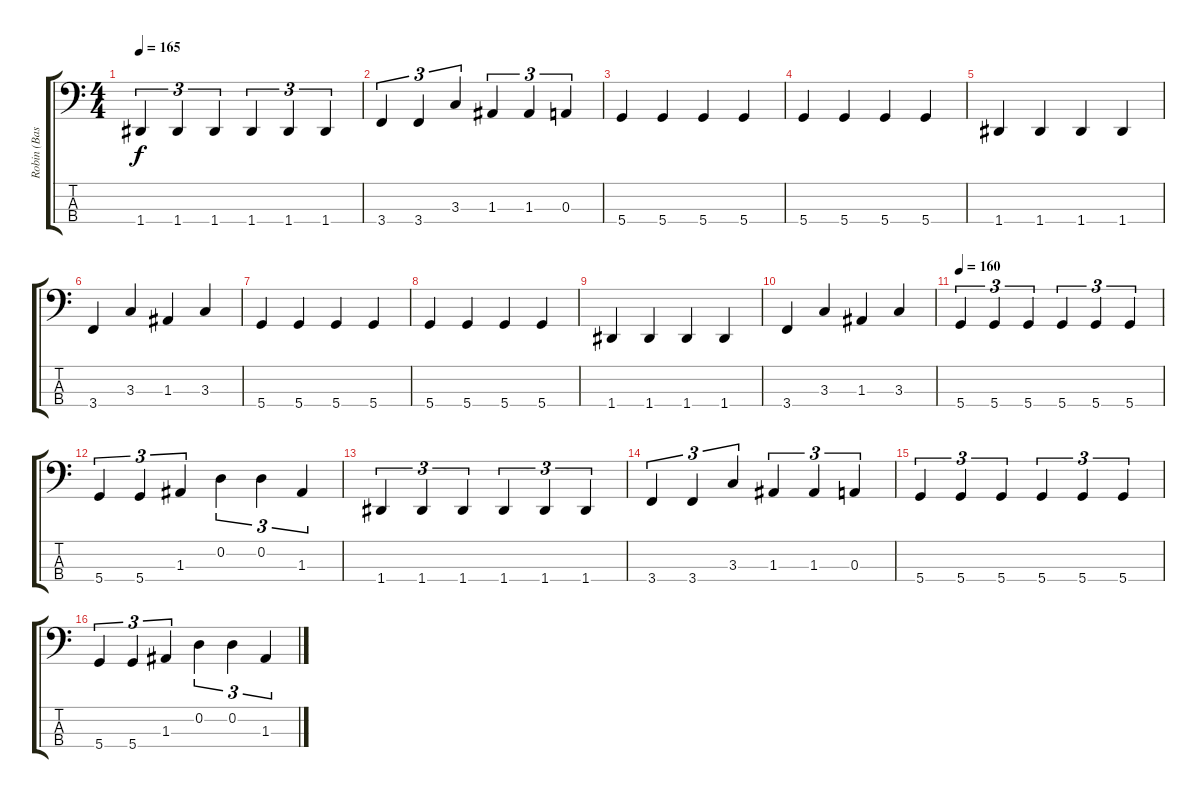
\track ("Robin (Bass)" "Robin (Bas") {instrument electricbassfinger}
\staff {score tabs}
\tuning (G2 D2 A1 D1) {hide}
\ts (4 4)
\tempo 165
\clef f4
\ks c
1.4.4{tu (3 2) dy f} 1.4.4{tu (3 2)} 1.4.4{tu (3 2)} 1.4.4{tu (3 2)} 1.4.4{tu (3 2)} 1.4.4{tu (3 2)} |
3.4.4{tu (3 2)} 3.4.4{tu (3 2)} 3.3.4{tu (3 2)} 1.3.4{tu (3 2)} 1.3.4{tu (3 2)} 0.3.4{tu (3 2)} |
5.4.4 5.4.4 5.4.4 5.4.4 |
5.4.4 5.4.4 5.4.4 5.4.4 |
1.4.4 1.4.4 1.4.4 1.4.4 |
3.4.4 3.3.4 1.3.4 3.3.4 |
5.4.4 5.4.4 5.4.4 5.4.4 |
5.4.4 5.4.4 5.4.4 5.4.4 |
1.4.4 1.4.4 1.4.4 1.4.4 |
3.4.4 3.3.4 1.3.4 3.3.4 |
\tempo 160
5.4.4{tu (3 2)} 5.4.4{tu (3 2)} 5.4.4{tu (3 2)} 5.4.4{tu (3 2)} 5.4.4{tu (3 2)} 5.4.4{tu (3 2)} |
5.4.4{tu (3 2)} 5.4.4{tu (3 2)} 1.3.4{tu (3 2)} 0.2.4{tu (3 2)} 0.2.4{tu (3 2)} 1.3.4{tu (3 2)} |
1.4.4{tu (3 2)} 1.4.4{tu (3 2)} 1.4.4{tu (3 2)} 1.4.4{tu (3 2)} 1.4.4{tu (3 2)} 1.4.4{tu (3 2)} |
3.4.4{tu (3 2)} 3.4.4{tu (3 2)} 3.3.4{tu (3 2)} 1.3.4{tu (3 2)} 1.3.4{tu (3 2)} 0.3.4{tu (3 2)} |
5.4.4{tu (3 2)} 5.4.4{tu (3 2)} 5.4.4{tu (3 2)} 5.4.4{tu (3 2)} 5.4.4{tu (3 2)} 5.4.4{tu (3 2)} |
5.4.4{tu (3 2)} 5.4.4{tu (3 2)} 1.3.4{tu (3 2)} 0.2.4{tu (3 2)} 0.2.4{tu (3 2)} 1.3.4{tu (3 2)}
